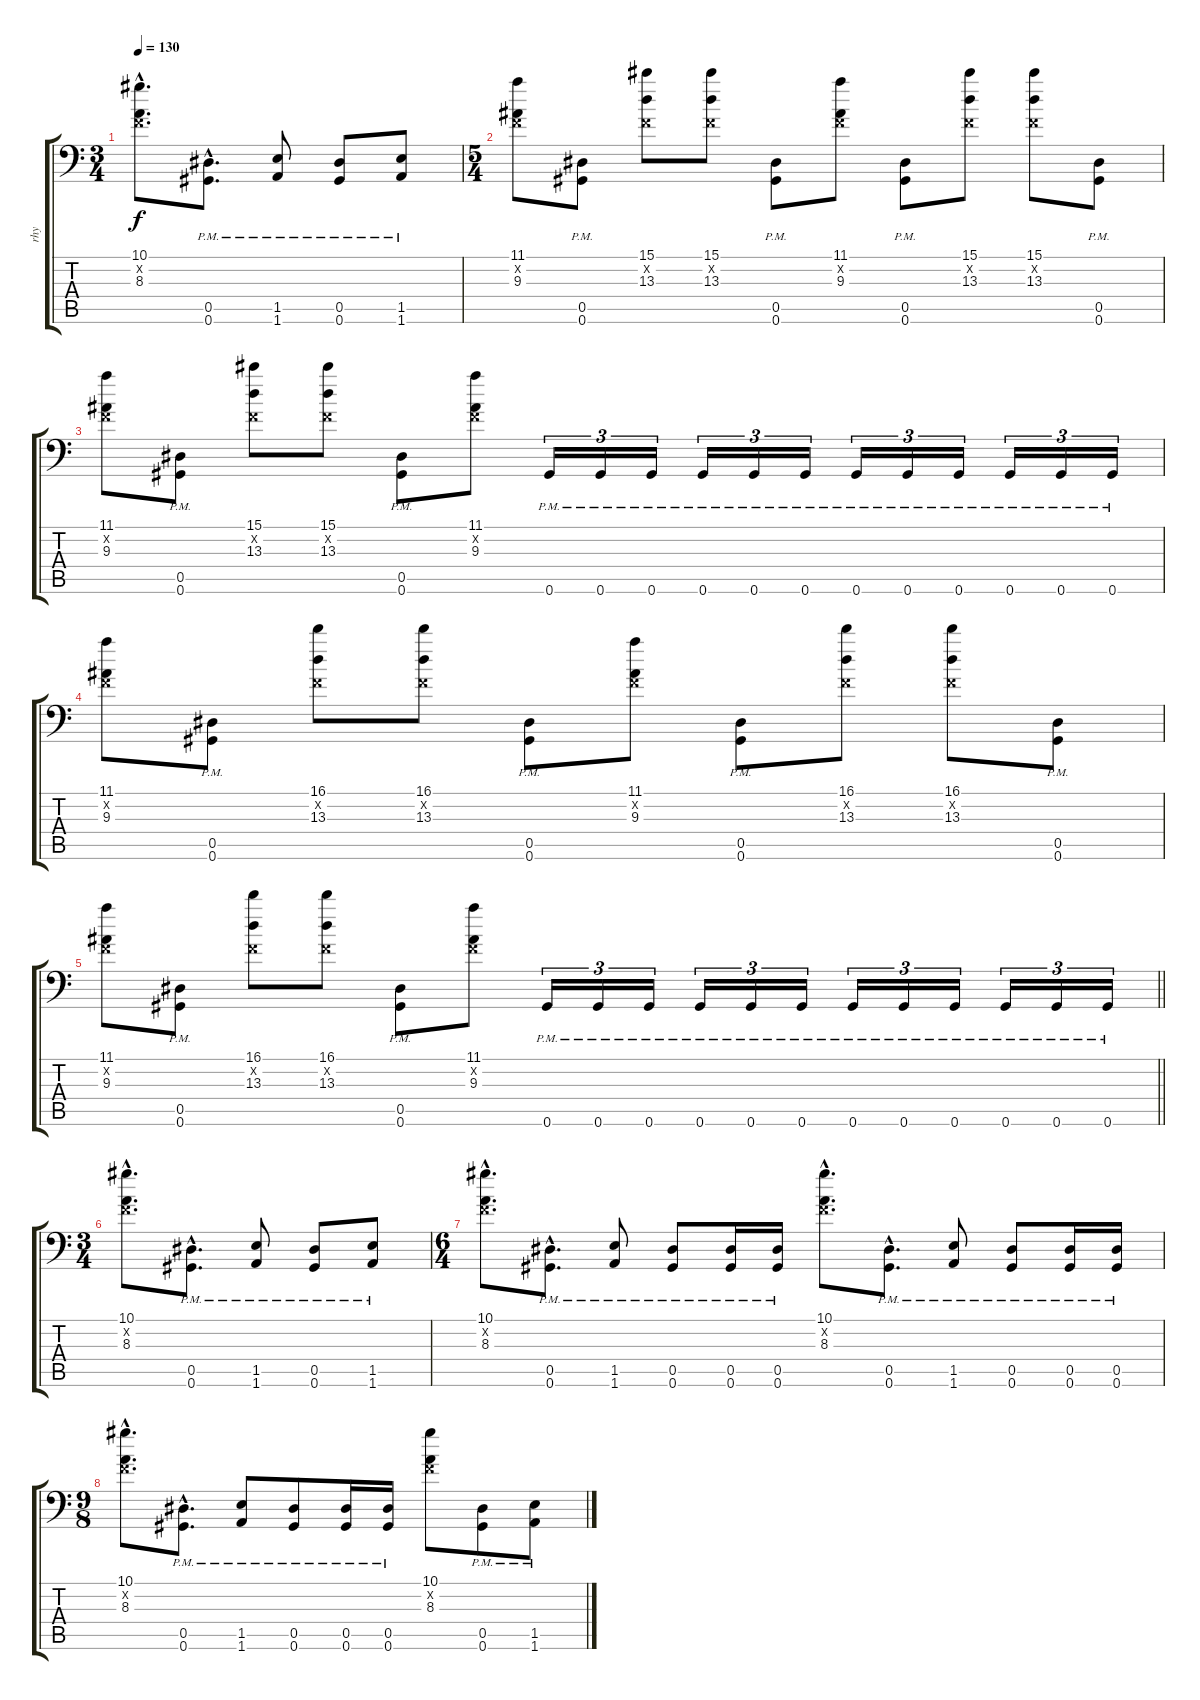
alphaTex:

\track ("rhy" "rhy") {instrument distortionguitar}
\staff {score tabs}
\tuning (Bb3 F3 Db3 Ab2 Eb2 Ab1) {hide}
\ts (3 4)
\tempo 130
\clef f4
\ks c
(10.1{hac} 0.2{hac x} 8.3{hac}).8{d dy f} (0.5{hac pm} 0.6{hac pm}).8{d} (1.5{pm} 1.6{pm}).8 (0.5{pm} 0.6{pm}).8 (1.5{pm} 1.6{pm}).8 |
\ts (5 4)
\section ("" "")
(11.1 0.2{x} 9.3).8 (0.5{pm} 0.6{pm}).8 (15.1 0.2{x} 13.3).8 (15.1 0.2{x} 13.3).8 (0.5{pm} 0.6{pm}).8 (11.1 0.2{x} 9.3).8 (0.5{pm} 0.6{pm}).8 (15.1 0.2{x} 13.3).8 (15.1 0.2{x} 13.3).8 (0.5{pm} 0.6{pm}).8 |
(11.1 0.2{x} 9.3).8 (0.5{pm} 0.6{pm}).8 (15.1 0.2{x} 13.3).8 (15.1 0.2{x} 13.3).8 (0.5{pm} 0.6{pm}).8 (11.1 0.2{x} 9.3).8 0.6{pm}.16{tu (3 2)} 0.6{pm}.16{tu (3 2)} 0.6{pm}.16{tu (3 2)} 0.6{pm}.16{tu (3 2)} 0.6{pm}.16{tu (3 2)} 0.6{pm}.16{tu (3 2)} 0.6{pm}.16{tu (3 2)} 0.6{pm}.16{tu (3 2)} 0.6{pm}.16{tu (3 2)} 0.6{pm}.16{tu (3 2)} 0.6{pm}.16{tu (3 2)} 0.6{pm}.16{tu (3 2)} |
(11.1 0.2{x} 9.3).8 (0.5{pm} 0.6{pm}).8 (16.1 0.2{x} 13.3).8 (16.1 0.2{x} 13.3).8 (0.5{pm} 0.6{pm}).8 (11.1 0.2{x} 9.3).8 (0.5{pm} 0.6{pm}).8 (16.1 0.2{x} 13.3).8 (16.1 0.2{x} 13.3).8 (0.5{pm} 0.6{pm}).8 |
\barLineRight lightlight
(11.1 0.2{x} 9.3).8 (0.5{pm} 0.6{pm}).8 (16.1 0.2{x} 13.3).8 (16.1 0.2{x} 13.3).8 (0.5{pm} 0.6{pm}).8 (11.1 0.2{x} 9.3).8 0.6{pm}.16{tu (3 2)} 0.6{pm}.16{tu (3 2)} 0.6{pm}.16{tu (3 2)} 0.6{pm}.16{tu (3 2)} 0.6{pm}.16{tu (3 2)} 0.6{pm}.16{tu (3 2)} 0.6{pm}.16{tu (3 2)} 0.6{pm}.16{tu (3 2)} 0.6{pm}.16{tu (3 2)} 0.6{pm}.16{tu (3 2)} 0.6{pm}.16{tu (3 2)} 0.6{pm}.16{tu (3 2)} |
\ts (3 4)
\section ("" "")
(10.1{hac} 0.2{hac x} 8.3{hac}).8{d} (0.5{hac pm} 0.6{hac pm}).8{d} (1.5{pm} 1.6{pm}).8 (0.5{pm} 0.6{pm}).8 (1.5{pm} 1.6{pm}).8 |
\ts (6 4)
(10.1{hac} 0.2{hac x} 8.3{hac}).8{d} (0.5{hac pm} 0.6{hac pm}).8{d} (1.5{pm} 1.6{pm}).8 (0.5{pm} 0.6{pm}).8 (0.5{pm} 0.6{pm}).16 (0.5{pm} 0.6{pm}).16 (10.1{hac} 0.2{hac x} 8.3{hac}).8{d} (0.5{hac pm} 0.6{hac pm}).8{d} (1.5{pm} 1.6{pm}).8 (0.5{pm} 0.6{pm}).8 (0.5{pm} 0.6{pm}).16 (0.5{pm} 0.6{pm}).16 |
\ts (9 8)
(10.1{hac} 0.2{hac x} 8.3{hac}).8{d} (0.5{hac pm} 0.6{hac pm}).8{d} (1.5{pm} 1.6{pm}).8 (0.5{pm} 0.6{pm}).8 (0.5{pm} 0.6{pm}).16 (0.5{pm} 0.6{pm}).16 (10.1 0.2{x} 8.3).8 (0.5{pm} 0.6{pm}).8 (1.5{pm} 1.6{pm}).8
